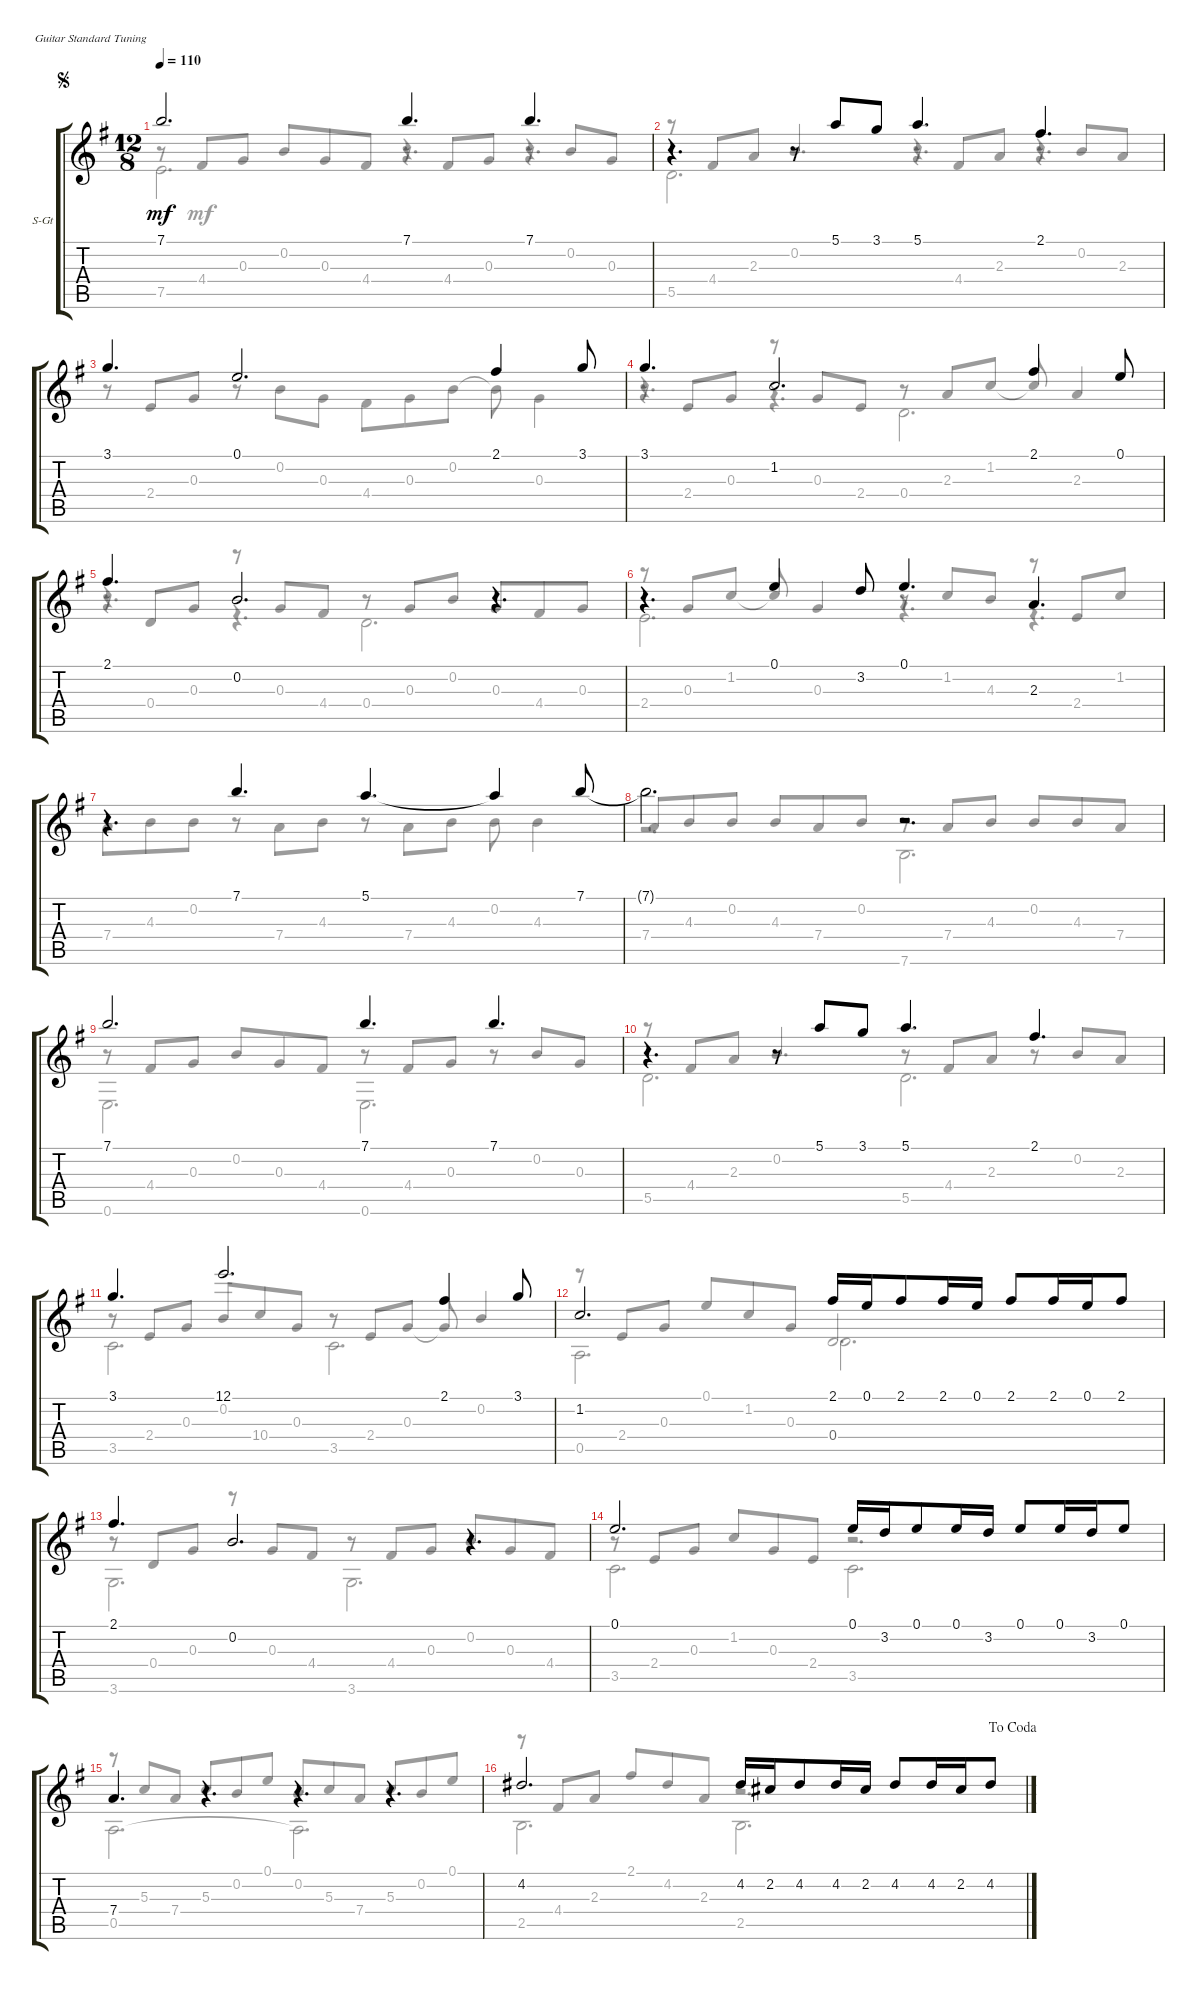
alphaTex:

\defaultSystemsLayout 4
\bracketExtendMode groupsimilarinstruments
\firstSystemTrackNameOrientation horizontal
\otherSystemsTrackNameOrientation horizontal
\track ("Steel Guitar" "S-Gt") {instrument acousticguitarnylon}
\staff {score tabs}
\tuning (E4 B3 G3 D3 A2 E2)
\voice
\ts (12 8)
\jump segno
\tempo 110
\clef g2
\scale
0.562044
\ks g
7.1.2{d dy mf instrument acousticguitarnylon} 7.1.4{d} 7.1.4{d} |
\scale
0.437956 r.4{d} r.8 5.1.8 3.1.8 5.1.4{d} 2.1.4{d} |
\scale
0.5 3.1.4{d} 0.1.2{d} 2.1.4 3.1.8 |
\scale
0.5 3.1.4{d} 1.2.2{d} 2.1.4 0.1.8 |
\scale
0.5 2.1.4{d} 0.2.2{d} r.4{d} |
\scale
0.5 r.4{d} 0.1.4 3.2.8 0.1.4{d} 2.3.4{d} |
\scale
0.5 r.4{d} 7.1.4{d} 5.1.4{d} 5.1{t}.4 7.1.8 |
\scale
0.5 7.1{t}.2{d} r.2{d beam invert} |
\scale
0.5 7.1.2{d} 7.1.4{d} 7.1.4{d} |
\scale
0.5 r.4{d} r.8 5.1.8 3.1.8 5.1.4{d} 2.1.4{d} |
\scale
0.492857 3.1.4{d} 12.1.2{d} 2.1.4 3.1.8 |
\scale
0.507444 1.2.2{d} 2.1.16 0.1.16 2.1.8 2.1.16 0.1.16 2.1.8 2.1.16 0.1.16 2.1.8 |
\scale
0.500719 2.1.4{d} 0.2.2{d} r.4{d} |
\scale
0.499863 0.1.2{d} 0.1.16 3.2.16 0.1.8 0.1.16 3.2.16 0.1.8 0.1.16 3.2.16 0.1.8 |
\scale
0.498571 7.4.4{d} r.4{d} r.4{d} r.4{d} |
\jump dacoda
\scale
0.501901 4.2.2{d} 4.2.16 2.2.16 4.2.8 4.2.16 2.2.16 4.2.8 4.2.16 2.2.16 4.2.8
\voice
\clef g2
\ottava regular
\simile none
\scale
0.562044
\ks g
r.8{dy mf} 4.4.8{beam invert} 0.3.8 0.2.8{beam invert} 0.3.8 4.4.8 r.8{beam invert} 4.4.8{beam invert} 0.3.8 r.8{beam invert} 0.2.8{beam invert} 0.3.8 |
\scale
0.437956 r.8{beam invert} 4.4.8 2.3.8{beam invert} 0.2.4{d beam invert} r.8 4.4.8{beam invert} 2.3.8 r.8{beam invert} 0.2.8 2.3.8{beam invert} |
\scale
0.5 r.8{beam invert} 2.4.8 0.3.8 r.8 0.2.8 0.3.8 4.4.8 0.3.8 0.2.8 0.2{t}.8 0.3.4 |
\scale
0.5 r.8{beam invert} 2.4.8{beam invert} 0.3.8 r.8{beam invert} 0.3.8{beam invert} 2.4.8 r.8{beam invert} 2.3.8{beam invert} 1.2.8 1.2{t}.8{beam invert} 2.3.4{beam invert} |
\scale
0.5 r.8{beam invert} 0.4.8{beam invert} 0.3.8 r.8{beam invert} 0.3.8{beam invert} 4.4.8 r.8{beam invert} 0.3.8{beam invert} 0.2.8 0.3.8{beam invert} 4.4.8 0.3.8 |
\scale
0.5 r.8 0.3.8{beam invert} 1.2.8 1.2{t}.8{beam invert} 0.3.4{beam invert} r.8{beam invert} 1.2.8{beam invert} 4.3.8 r.8{beam invert} 2.4.8{beam invert} 1.2.8 |
\scale
0.5 7.4.8 4.3.8 0.2.8 r.8 7.4.8 4.3.8 r.8 7.4.8 4.3.8 0.2.8 4.3.4 |
\scale
0.5 7.4.8{beam invert} 4.3.8 0.2.8 4.3.8{beam invert} 7.4.8 0.2.8 r.8{beam invert} 7.4.8{beam invert} 4.3.8 0.2.8{beam invert} 4.3.8 7.4.8 |
\scale
0.5 r.8{beam invert} 4.4.8{beam invert} 0.3.8 0.2.8{beam invert} 0.3.8 4.4.8 r.8{beam invert} 4.4.8{beam invert} 0.3.8 r.8{beam invert} 0.2.8{beam invert} 0.3.8 |
\scale
0.5 r.8{beam invert} 4.4.8 2.3.8{beam invert} 0.2.4{d beam invert} r.8 4.4.8{beam invert} 2.3.8 r.8{beam invert} 0.2.8 2.3.8{beam invert} |
\scale
0.492857 r.8{beam invert} 2.4.8{beam invert} 0.3.8 0.2.8{beam invert} 10.4.8 0.3.8 r.8 2.4.8{beam invert} 0.3.8 0.3{t}.8{beam invert} 0.2.4{beam invert} |
\scale
0.507444 r.8{beam invert} 2.4.8{beam invert} 0.3.8 0.1.8{beam invert} 1.2.8{beam invert} 0.3.8{beam invert} 0.4.2{d beam invert} |
\scale
0.500719 r.8{beam invert} 0.4.8{beam invert} 0.3.8 r.8{beam invert} 0.3.8{beam invert} 4.4.8 r.8{beam invert} 4.4.8{beam invert} 0.3.8 0.2.8{beam invert} 0.3.8 4.4.8 |
\scale
0.499863 r.8{beam invert} 2.4.8{beam invert} 0.3.8 1.2.8{beam invert} 0.3.8 2.4.8 r.2{d beam invert} |
\scale
0.498571 r.8{beam invert} 5.3.8 7.4.8{beam invert} 5.3.8 0.2.8 0.1.8{beam invert} 0.2.8 5.3.8 7.4.8 5.3.8{beam invert} 0.2.8 0.1.8 |
\scale
0.501901 r.8{beam invert} 4.4.8 2.3.8 2.1.8{beam invert} 4.2.8 2.3.8 r.2{d beam invert}
\voice
\clef g2
\ottava regular
\simile none
\scale
0.562044
\ks g
7.5.2{d dy mf} r.4{d} r.4{d} |
\scale
0.437956 5.5.2{d} r.4{d} r.4{d} |
\scale
0.5 |
\scale
0.5 r.4{d} r.4{d} 0.4.2{d} |
\scale
0.5 r.4{d} r.4{d} 0.4.2{d} |
\scale
0.5 2.4.2{d} r.4{d} r.4{d} |
\scale
0.5 |
\scale
0.5 r.2{d} 7.6.2{d} |
\scale
0.5 0.6.2{d} 0.6.2{d} |
\scale
0.5 5.5.2{d} 5.5.2{d} |
\scale
0.492857 3.5.2{d} 3.5.2{d} |
\scale
0.507444 0.5.2{d} 0.4.2{d} |
\scale
0.500719 3.6.2{d} 3.6.2{d} |
\scale
0.499863 3.5.2{d} 3.5.2{d} |
\scale
0.498571 0.5.2{d} 0.5{t}.2{d} |
\scale
0.501901 2.5.2{d} 2.5.2{d}
